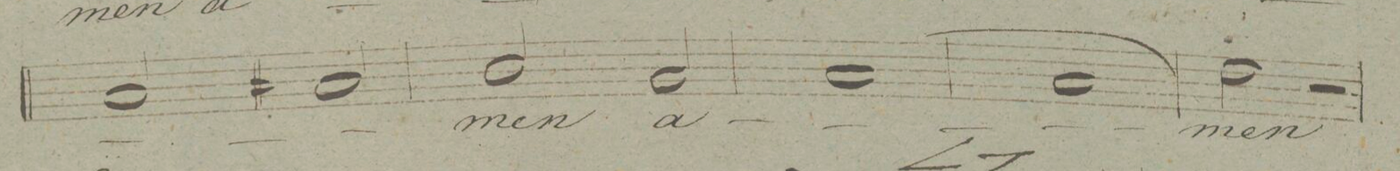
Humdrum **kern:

**kern	**text	**dynam
*I"Baſso.	*	*
*clefF4	*	*
*k[b-]	*	*
*met(c|)	*	*
*M2/2	*	*
2C/	.	.
2C#X/	.	.
=70	=70	=70
2D\	-men	.
2BB-/	a-	.
=71	=71	=71
[>1C	.	.
=72	=72	=72
1C]	.	.
=73	=73	=73
2F\	-men	.
2r	.	.
=74	=74	=74
*-	*-	*-
